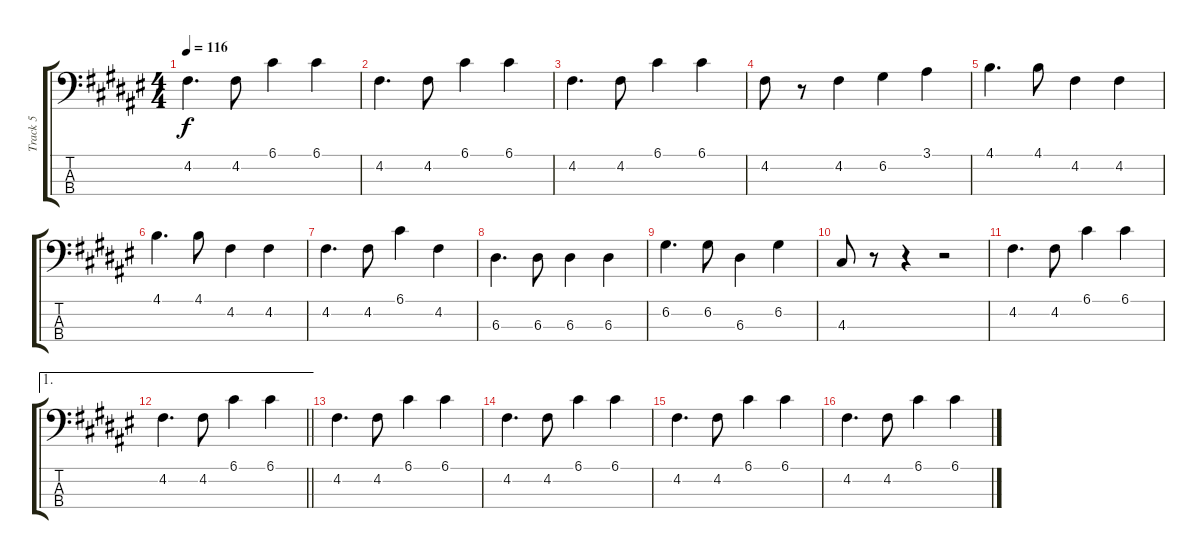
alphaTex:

\track ("Track 5" "Track 5") {instrument electricbassfinger}
\staff {score tabs}
\tuning (G2 D2 A1 E1) {hide}
\ts (4 4)
\tempo 116
\clef f4
\ks f#
4.2.4{d dy f} 4.2.8 6.1.4 6.1.4 |
4.2.4{d} 4.2.8 6.1.4 6.1.4 |
4.2.4{d} 4.2.8 6.1.4 6.1.4 |
4.2.8 r.8 4.2.4 6.2.4 3.1.4 |
4.1.4{d} 4.1.8 4.2.4 4.2.4 |
4.1.4{d} 4.1.8 4.2.4 4.2.4 |
4.2.4{d} 4.2.8 6.1.4 4.2.4 |
6.3.4{d} 6.3.8 6.3.4 6.3.4 |
6.2.4{d} 6.2.8 6.3.4 6.2.4 |
4.3.8 r.8 r.4 r.2 |
4.2.4{d} 4.2.8 6.1.4 6.1.4 |
\ae 1
\barLineRight lightlight
4.2.4{d} 4.2.8 6.1.4 6.1.4 |
4.2.4{d} 4.2.8 6.1.4 6.1.4 |
4.2.4{d} 4.2.8 6.1.4 6.1.4 |
4.2.4{d} 4.2.8 6.1.4 6.1.4 |
4.2.4{d} 4.2.8 6.1.4 6.1.4
